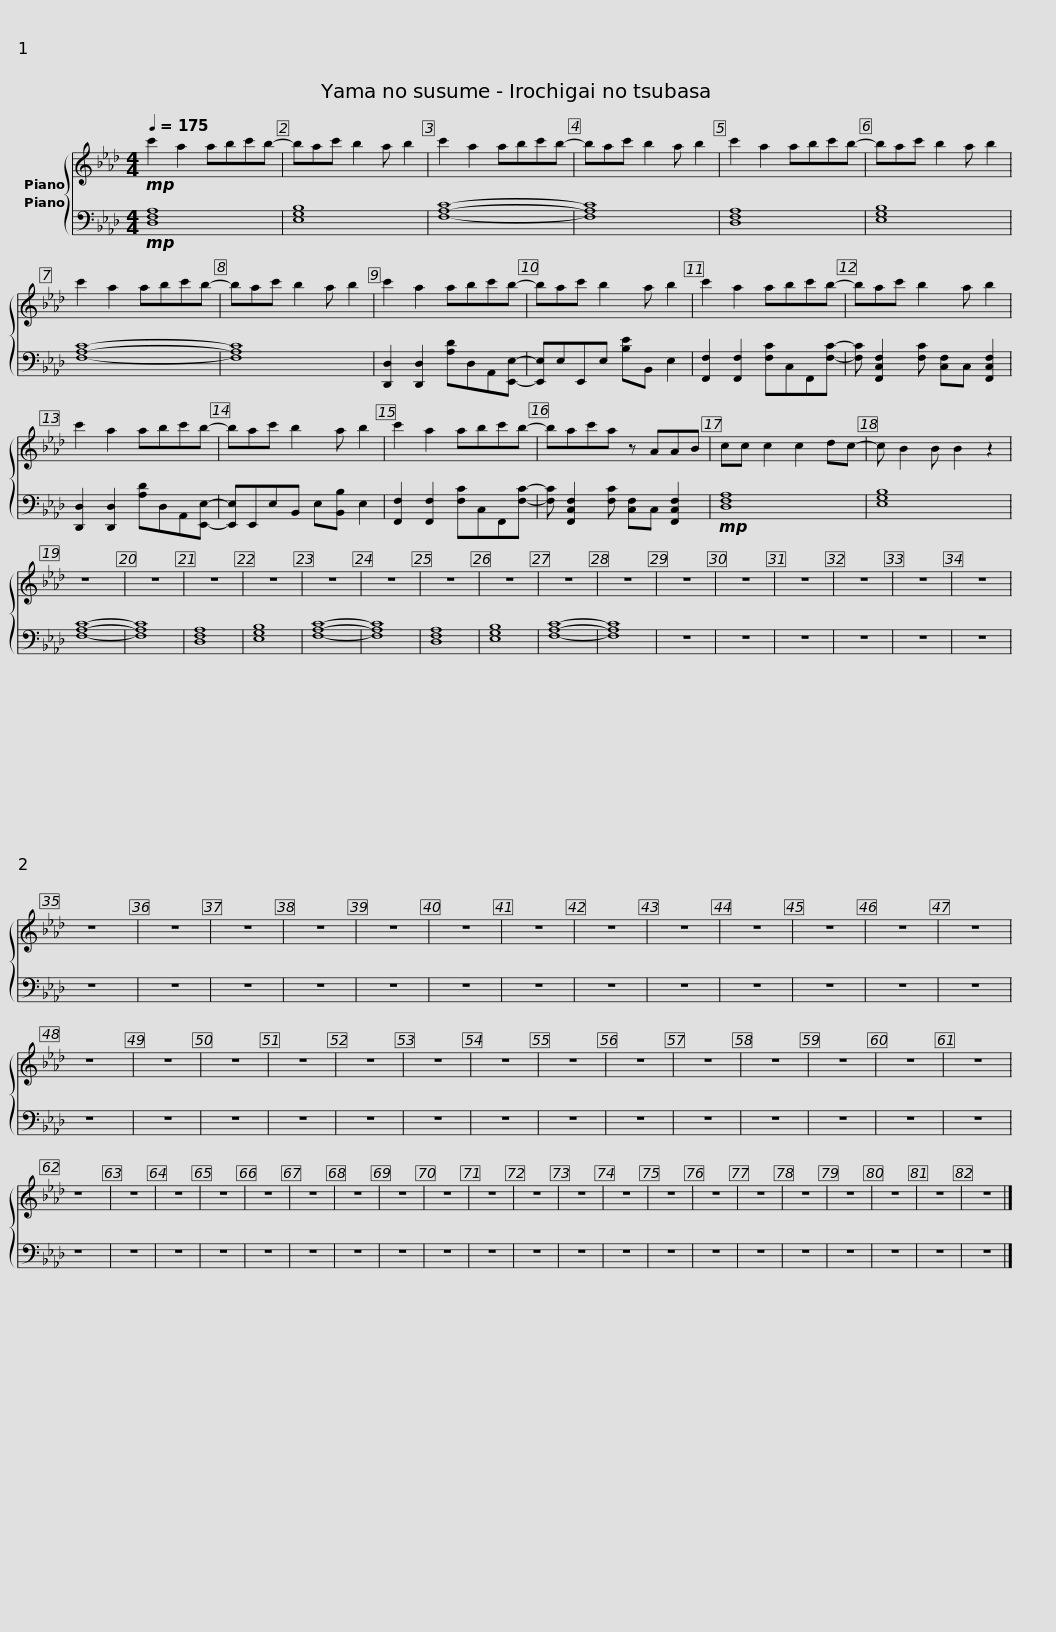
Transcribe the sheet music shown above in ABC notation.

X:1
%%score { 1 2 }
L:1/8
Q:1/4=175
M:4/4
I:linebreak $
K:Ab
V:1 treble
V:2 bass
V:1
!mp! c'2 a2 abc'b- | bac' b2 a b2 | c'2 a2 abc'b- | bac' b2 a b2 |$ c'2 a2 abc'b- | %5
 bac' b2 a b2 | c'2 a2 abc'b- | bac' b2 a b2 |$ c'2 a2 abc'b- | bac' b2 a b2 | %10
 c'2 a2 abc'b- | bac' b2 a b2 |$ c'2 a2 abc'b- | bac' b2 a b2 | c'2 a2 abc'b- | %15
 bac'a z AAB | cc c2 c2 dc- |$ c B2 B B2 z2 | z8 | z8 | %20
 z8 | z8 | z8 | z8 | z8 | %25
 z8 | z8 | z8 | z8 | z8 | %30
 z8 | z8 |$ z8 | z8 | z8 | %35
 z8 | z8 | z8 | z8 | z8 | %40
 z8 | z8 | z8 | z8 | z8 | %45
 z8 | z8 | z8 |$ z8 | z8 | %50
 z8 | z8 | z8 | z8 | z8 | %55
 z8 | z8 | z8 | z8 | z8 | %60
 z8 | z8 | z8 | z8 |$ z8 | %65
 z8 | z8 | z8 | z8 | z8 | %70
 z8 | z8 | z8 | z8 | z8 | %75
 z8 | z8 | z8 | z8 | z8 |$ %80
 z8 | z8 |] %82
V:2
!mp! [D,F,A,]8 | [E,G,B,]8 | [F,A,C]8- | [F,A,C]8 |$ [D,F,A,]8 | %5
 [E,G,B,]8 | [F,A,C]8- | [F,A,C]8 |$ [D,,D,]2 [D,,D,]2 [A,D]D,A,,[E,,E,]- | [E,,E,]E,E,,E, [B,E]B,, E,2 | %10
 [F,,F,]2 [F,,F,]2 [F,C]C,F,,[F,C]- | [F,C] [F,,C,F,]2 [F,C] [C,F,]C, [F,,C,F,]2 |$ [D,,D,]2 [D,,D,]2 [A,D]D,A,,[E,,E,]- | [E,,E,]E,,E,B,, E,[B,,B,] E,2 | [F,,F,]2 [F,,F,]2 [F,C]C,F,,[F,C]- | %15
 [F,C] [F,,C,F,]2 [F,C] [C,F,]C, [F,,C,F,]2 |!mp! [D,F,A,]8 |$ [E,G,B,]8 | [F,A,C]8- | [F,A,C]8 | %20
 [D,F,A,]8 | [E,G,B,]8 | [F,A,C]8- | [F,A,C]8 | [D,F,A,]8 | %25
 [E,G,B,]8 | [F,A,C]8- | [F,A,C]8 | z8 | z8 | %30
 z8 | z8 |$ z8 | z8 | z8 | %35
 z8 | z8 | z8 | z8 | z8 | %40
 z8 | z8 | z8 | z8 | z8 | %45
 z8 | z8 | z8 |$ z8 | z8 | %50
 z8 | z8 | z8 | z8 | z8 | %55
 z8 | z8 | z8 | z8 | z8 | %60
 z8 | z8 | z8 | z8 |$ z8 | %65
 z8 | z8 | z8 | z8 | z8 | %70
 z8 | z8 | z8 | z8 | z8 | %75
 z8 | z8 | z8 | z8 | z8 |$ %80
 z8 | z8 |] %82
